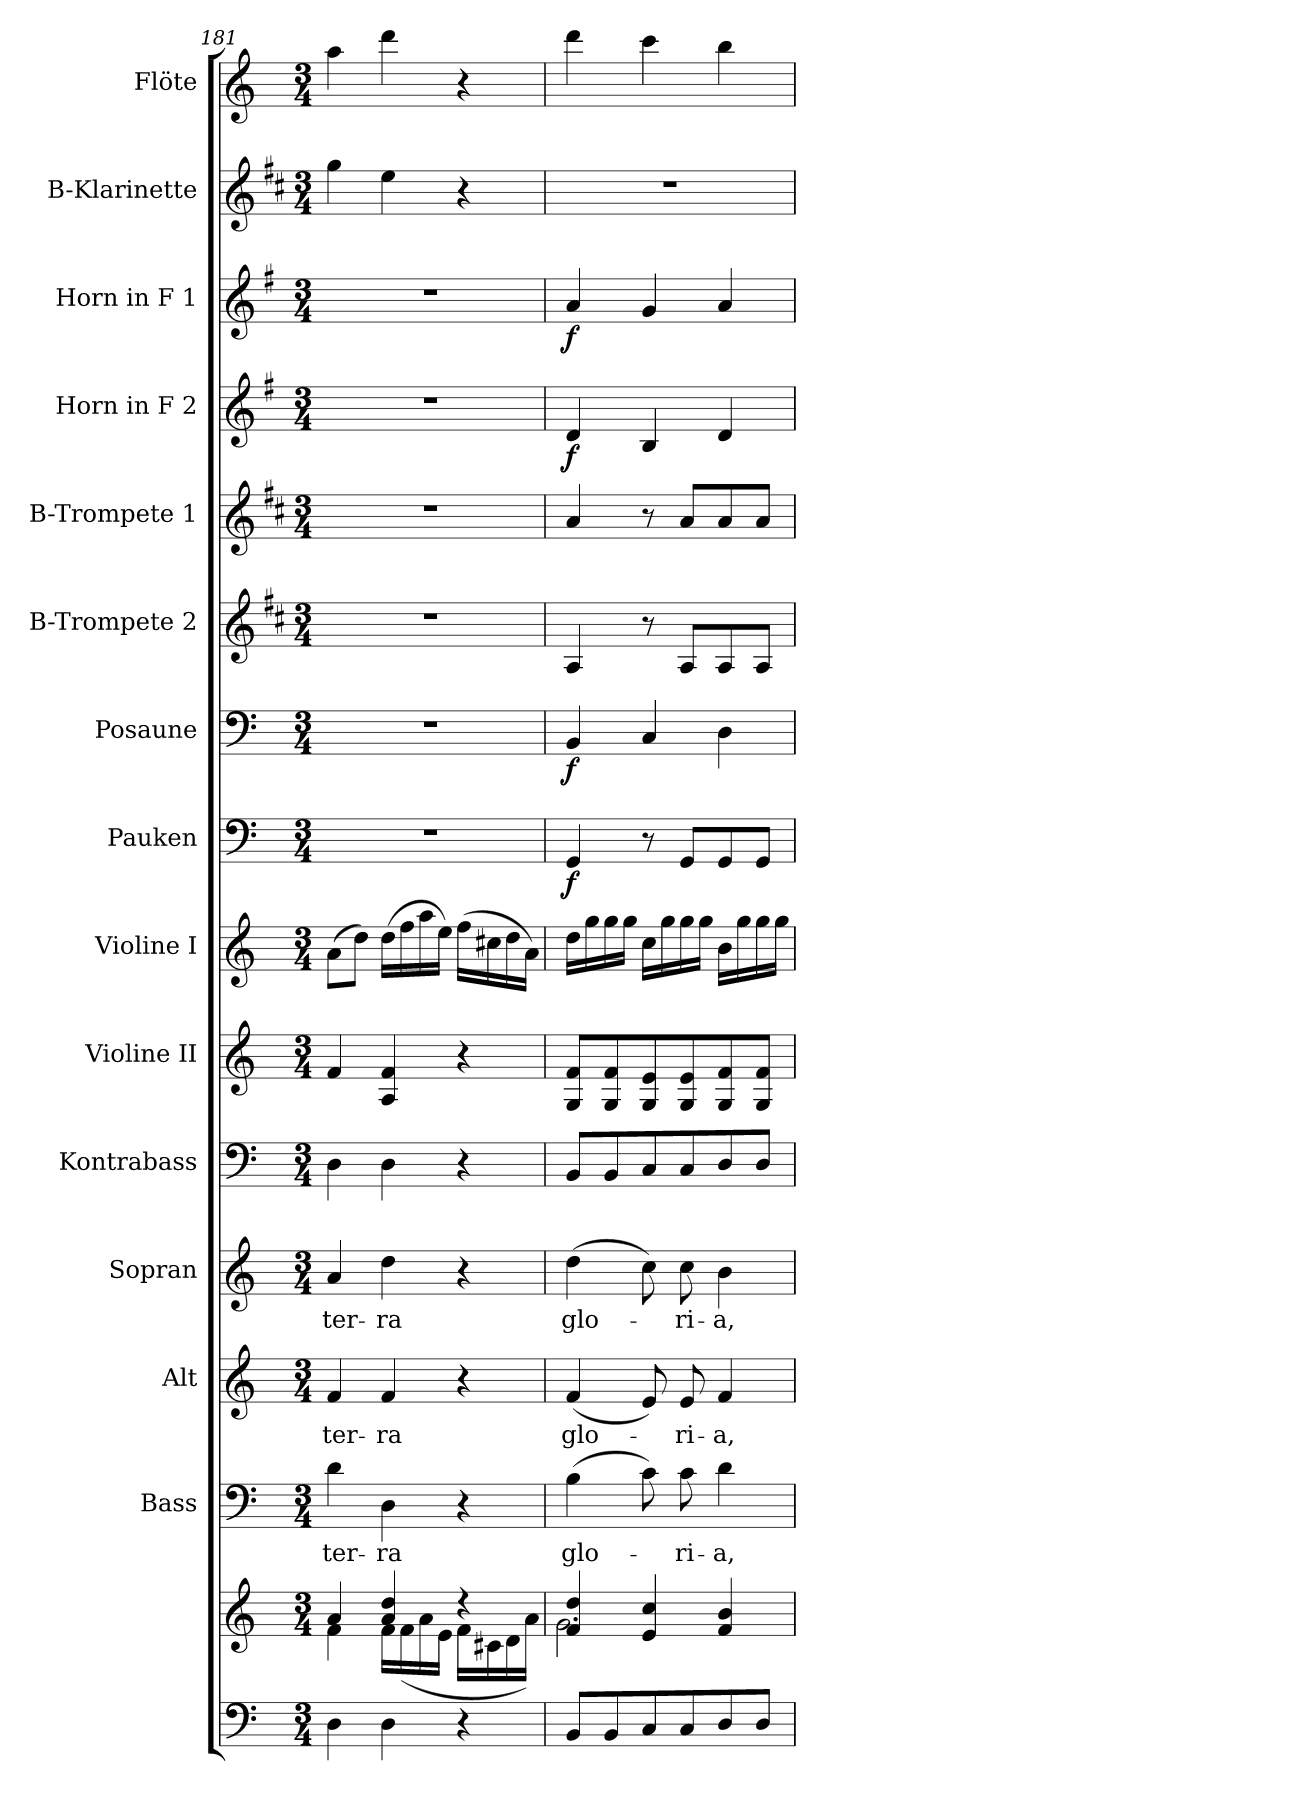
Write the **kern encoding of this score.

**kern	**kern	**kern	**text	**kern	**text	**kern	**text	**kern	**kern	**kern	**kern	**dynam	**kern	**dynam	**kern	**kern	**kern	**dynam	**kern	**dynam	**kern	**kern
*part15	*part15	*part14	*part14	*part13	*part13	*part12	*part12	*part11	*part10	*part9	*part8	*part8	*part7	*part7	*part6	*part5	*part4	*part4	*part3	*part3	*part2	*part1
*staff16	*staff15	*staff14	*staff14	*staff13	*staff13	*staff12	*staff12	*staff11	*staff10	*staff9	*staff8	*staff8	*staff7	*staff7	*staff6	*staff5	*staff4	*staff4	*staff3	*staff3	*staff2	*staff1
*	*	*I"Bass	*	*I"Alt	*	*I"Sopran	*	*I"Kontrabass	*I"Violine II	*I"Violine I	*I"Pauken	*	*I"Posaune	*	*I"B-Trompete 2	*I"B-Trompete 1	*I"Horn in F 2	*	*I"Horn in F 1	*	*I"B-Klarinette	*I"Flöte
*	*	*I'B.	*	*I'A.	*	*I'S.	*	*I'Kb.	*I'Vl. II	*I'Vl. I	*I'Pk.	*	*I'Pos.	*	*I'B Trp. 2	*I'B Trp. 1	*	*	*	*	*I'B Kl.	*I'Fl.
*clefF4	*clefG2	*clefF4	*	*clefG2	*	*clefG2	*	*clefF4	*clefG2	*clefG2	*clefF4	*	*clefF4	*	*clefG2	*clefG2	*clefG2	*	*clefG2	*	*clefG2	*clefG2
*	*	*	*	*	*	*	*	*ITrd7c12	*	*	*	*	*	*	*ITrd1c2	*ITrd1c2	*ITrd4c7	*	*ITrd4c7	*	*ITrd1c2	*
*k[]	*k[]	*k[]	*	*k[]	*	*k[]	*	*k[]	*k[]	*k[]	*k[]	*	*k[]	*	*k[]	*k[]	*k[]	*	*k[]	*	*k[]	*k[]
*C:	*C:	*C:	*	*C:	*	*C:	*	*C:	*C:	*C:	*C:	*	*C:	*	*C:	*C:	*C:	*	*C:	*	*C:	*C:
*M3/4	*M3/4	*M3/4	*	*M3/4	*	*M3/4	*	*M3/4	*M3/4	*M3/4	*M3/4	*	*M3/4	*	*M3/4	*M3/4	*M3/4	*	*M3/4	*	*M3/4	*M3/4
=181	=181	=181	=181	=181	=181	=181	=181	=181	=181	=181	=181	=181	=181	=181	=181	=181	=181	=181	=181	=181	=181	=181
*	*^	*	*	*	*	*	*	*	*	*	*	*	*	*	*	*	*	*	*	*	*	*
!	!	!	!	!LO:LY:b	!	!LO:LY:b	!	!LO:LY:b	!	!	!	!	!	!	!	!	!	!	!	!	!	!	!
4D\	4a/	4f\	4d\	ter-	4f/	ter-	4a/	ter-	4DD\	4f/	(>8a\L	2.r	.	2.r	.	2.r	2.r	2.r	.	2.r	.	4ff\	4aa\
.	.	.	.	.	.	.	.	.	.	.	8dd\J)	.	.	.	.	.	.	.	.	.	.	.	.
!	!	!	!	!LO:LY:b	!	!LO:LY:b	!	!LO:LY:b	!	!	!	!	!	!	!	!	!	!	!	!	!	!	!
4D\	4a/ 4dd/	16f\LL	4D\	-ra	4f/	-ra	4dd\	-ra	4DD\	4A/ 4f/	(>16dd\LL	.	.	.	.	.	.	.	.	.	.	4dd\	4ddd\
.	.	(>16f\	.	.	.	.	.	.	.	.	16ff\	.	.	.	.	.	.	.	.	.	.	.	.
.	.	16a\	.	.	.	.	.	.	.	.	16aa\	.	.	.	.	.	.	.	.	.	.	.	.
.	.	16e\JJ	.	.	.	.	.	.	.	.	16ee\JJ)	.	.	.	.	.	.	.	.	.	.	.	.
4r	4rdd	16f\LL	4r	.	4r	.	4r	.	4r	4r	(>16ff\LL	.	.	.	.	.	.	.	.	.	.	4r	4r
.	.	16c#X\	.	.	.	.	.	.	.	.	16cc#X\	.	.	.	.	.	.	.	.	.	.	.	.
.	.	16d\	.	.	.	.	.	.	.	.	16dd\	.	.	.	.	.	.	.	.	.	.	.	.
.	.	16a\JJ)	.	.	.	.	.	.	.	.	16a\JJ)	.	.	.	.	.	.	.	.	.	.	.	.
=182	=182	=182	=182	=182	=182	=182	=182	=182	=182	=182	=182	=182	=182	=182	=182	=182	=182	=182	=182	=182	=182	=182	=182
!	!	!	!	!LO:LY:b	!	!LO:LY:b	!	!LO:LY:b	!	!	!	!	!LO:DY:b	!	!LO:DY:b	!	!	!	!LO:DY:b	!	!LO:DY:b	!	!
8BB/L	4f/ 4dd/	2.g\	(>4B\	glo-	(<4f/	glo-	(>4dd\	glo-	8BBB/L	8G/ 8f/L	16dd\LL	4GG/	f	4BB/	f	4G/	4g/	4G/	f	4d/	f	2.r	4ddd\
.	.	.	.	.	.	.	.	.	.	.	16gg\	.	.	.	.	.	.	.	.	.	.	.	.
8BB/	.	.	.	.	.	.	.	.	8BBB/	8G/ 8f/	16gg\	.	.	.	.	.	.	.	.	.	.	.	.
.	.	.	.	.	.	.	.	.	.	.	16gg\JJ	.	.	.	.	.	.	.	.	.	.	.	.
8C/	4e/ 4cc/	.	8c\)	.	8e/)	.	8cc\)	.	8CC/	8G/ 8e/	16cc\LL	8r	.	4C/	.	8r	8r	4E/	.	4c/	.	.	4ccc\
.	.	.	.	.	.	.	.	.	.	.	16gg\	.	.	.	.	.	.	.	.	.	.	.	.
!	!	!	!	!LO:LY:b	!	!LO:LY:b	!	!LO:LY:b	!	!	!	!	!	!	!	!	!	!	!	!	!	!	!
8C/	.	.	8c\	-ri-	8e/	-ri-	8cc\	-ri-	8CC/	8G/ 8e/	16gg\	8GG/L	.	.	.	8G/L	8g/L	.	.	.	.	.	.
.	.	.	.	.	.	.	.	.	.	.	16gg\JJ	.	.	.	.	.	.	.	.	.	.	.	.
!	!	!	!	!LO:LY:b	!	!LO:LY:b	!	!LO:LY:b	!	!	!	!	!	!	!	!	!	!	!	!	!	!	!
8D/	4f/ 4b/	.	4d\	-a,	4f/	-a,	4b\	-a,	8DD/	8G/ 8f/	16b\LL	8GG/	.	4D\	.	8G/	8g/	4G/	.	4d/	.	.	4bb\
.	.	.	.	.	.	.	.	.	.	.	16gg\	.	.	.	.	.	.	.	.	.	.	.	.
8D/J	.	.	.	.	.	.	.	.	8DD/J	8G/ 8f/J	16gg\	8GG/J	.	.	.	8G/J	8g/J	.	.	.	.	.	.
.	.	.	.	.	.	.	.	.	.	.	16gg\JJ	.	.	.	.	.	.	.	.	.	.	.	.
*	*v	*v	*	*	*	*	*	*	*	*	*	*	*	*	*	*	*	*	*	*	*	*	*
=	=	=	=	=	=	=	=	=	=	=	=	=	=	=	=	=	=	=	=	=	=	=
*-	*-	*-	*-	*-	*-	*-	*-	*-	*-	*-	*-	*-	*-	*-	*-	*-	*-	*-	*-	*-	*-	*-
